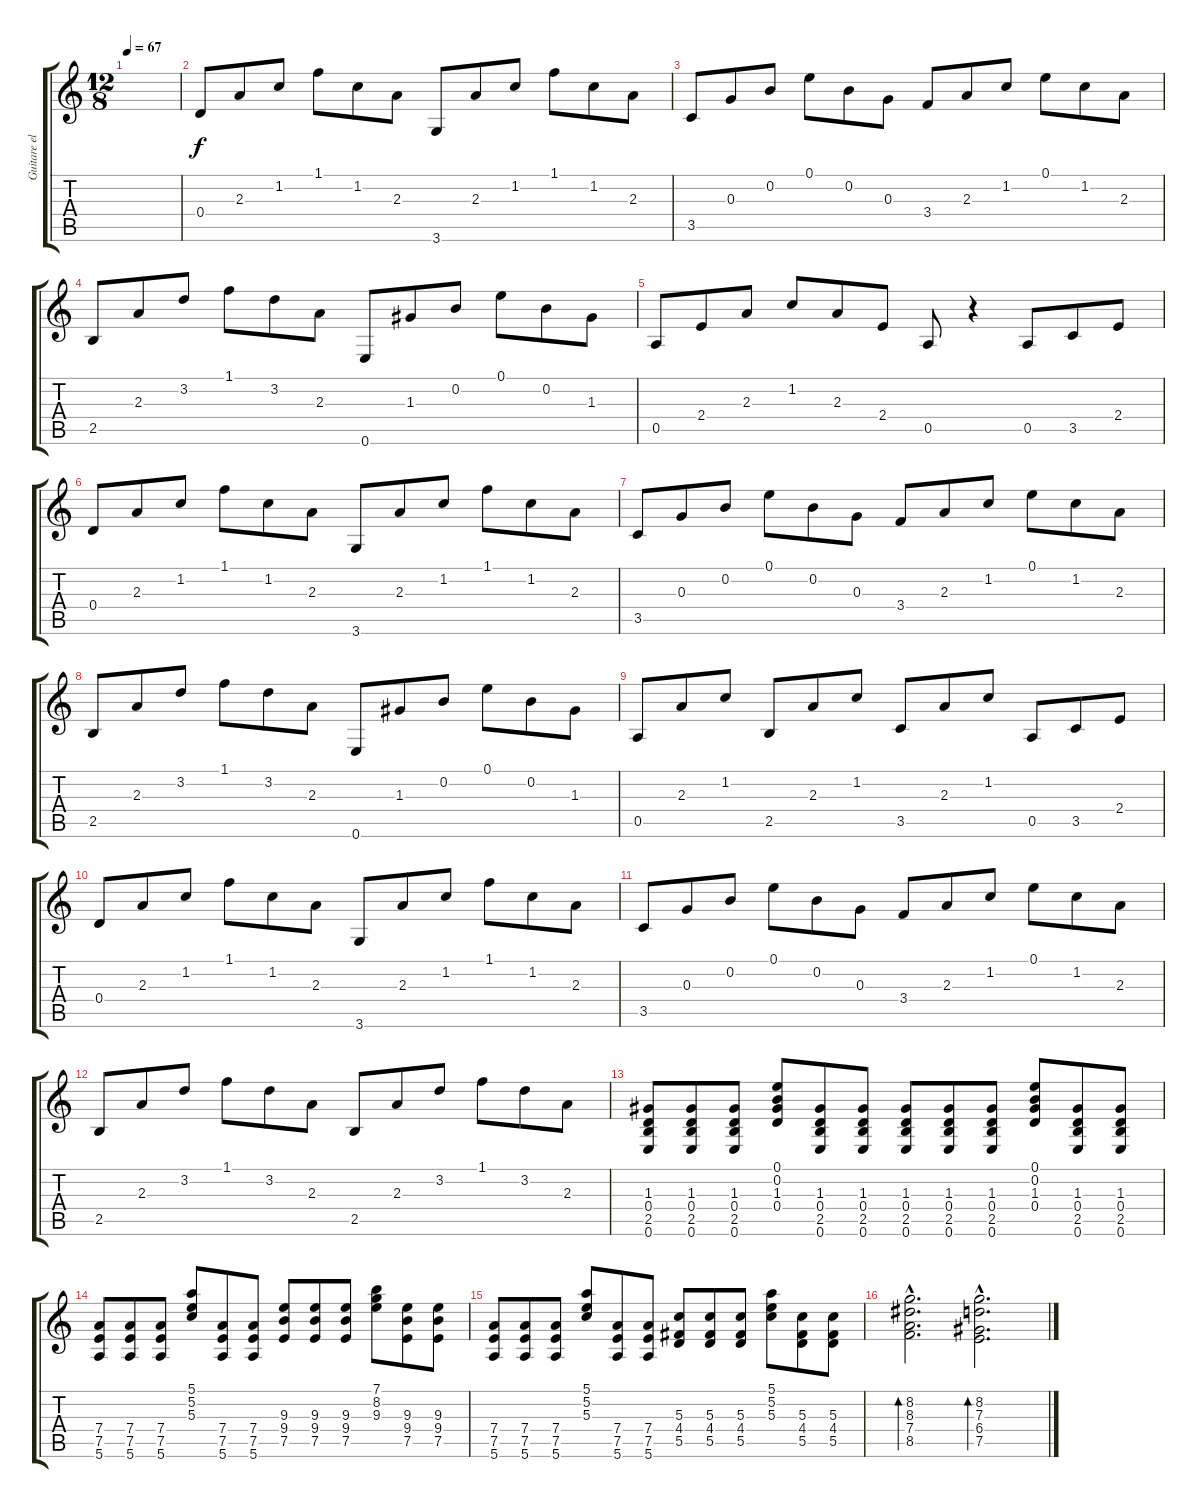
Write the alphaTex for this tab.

\track ("Guitare elec 1" "Guitare el") {instrument acousticguitarsteel}
\staff {score tabs}
\tuning (E4 B3 G3 D3 A2 E2) {hide}
\ts (12 8)
\tempo 67
\clef g2
\ks c
|
0.4.8 2.3.8 1.2.8 1.1.8 1.2.8 2.3.8 3.6.8 2.3.8 1.2.8 1.1.8 1.2.8 2.3.8 |
3.5.8 0.3.8 0.2.8 0.1.8 0.2.8 0.3.8 3.4.8 2.3.8 1.2.8 0.1.8 1.2.8 2.3.8 |
2.5.8 2.3.8 3.2.8 1.1.8 3.2.8 2.3.8 0.6.8 1.3.8 0.2.8 0.1.8 0.2.8 1.3.8 |
0.5.8 2.4.8 2.3.8 1.2.8 2.3.8 2.4.8 0.5.8 r.4 0.5.8 3.5.8 2.4.8 |
0.4.8 2.3.8 1.2.8 1.1.8 1.2.8 2.3.8 3.6.8 2.3.8 1.2.8 1.1.8 1.2.8 2.3.8 |
3.5.8 0.3.8 0.2.8 0.1.8 0.2.8 0.3.8 3.4.8 2.3.8 1.2.8 0.1.8 1.2.8 2.3.8 |
2.5.8 2.3.8 3.2.8 1.1.8 3.2.8 2.3.8 0.6.8 1.3.8 0.2.8 0.1.8 0.2.8 1.3.8 |
0.5.8 2.3.8 1.2.8 2.5.8 2.3.8 1.2.8 3.5.8 2.3.8 1.2.8 0.5.8 3.5.8 2.4.8 |
0.4.8 2.3.8 1.2.8 1.1.8 1.2.8 2.3.8 3.6.8 2.3.8 1.2.8 1.1.8 1.2.8 2.3.8 |
3.5.8 0.3.8 0.2.8 0.1.8 0.2.8 0.3.8 3.4.8 2.3.8 1.2.8 0.1.8 1.2.8 2.3.8 |
2.5.8 2.3.8 3.2.8 1.1.8 3.2.8 2.3.8 2.5.8 2.3.8 3.2.8 1.1.8 3.2.8 2.3.8 |
(1.3 0.4 2.5 0.6).8 (1.3 0.4 2.5 0.6).8 (1.3 0.4 2.5 0.6).8 (0.1 0.2 1.3 0.4).8 (1.3 0.4 2.5 0.6).8 (1.3 0.4 2.5 0.6).8 (1.3 0.4 2.5 0.6).8 (1.3 0.4 2.5 0.6).8 (1.3 0.4 2.5 0.6).8 (0.1 0.2 1.3 0.4).8 (1.3 0.4 2.5 0.6).8 (1.3 0.4 2.5 0.6).8 |
(7.4 7.5 5.6).8 (7.4 7.5 5.6).8 (7.4 7.5 5.6).8 (5.1 5.2 5.3).8 (7.4 7.5 5.6).8 (7.4 7.5 5.6).8 (9.3 9.4 7.5).8 (9.3 9.4 7.5).8 (9.3 9.4 7.5).8 (7.1 8.2 9.3).8 (9.3 9.4 7.5).8 (9.3 9.4 7.5).8 |
(7.4 7.5 5.6).8 (7.4 7.5 5.6).8 (7.4 7.5 5.6).8 (5.1 5.2 5.3).8 (7.4 7.5 5.6).8 (7.4 7.5 5.6).8 (5.3 4.4 5.5).8 (5.3 4.4 5.5).8 (5.3 4.4 5.5).8 (5.1 5.2 5.3).8 (5.3 4.4 5.5).8 (5.3 4.4 5.5).8 |
(8.2{hac} 8.3{hac} 7.4{hac} 8.5{hac}).2{d bd 120} (8.2{hac} 7.3{hac} 6.4{hac} 7.5{hac}).2{d bd 120}
